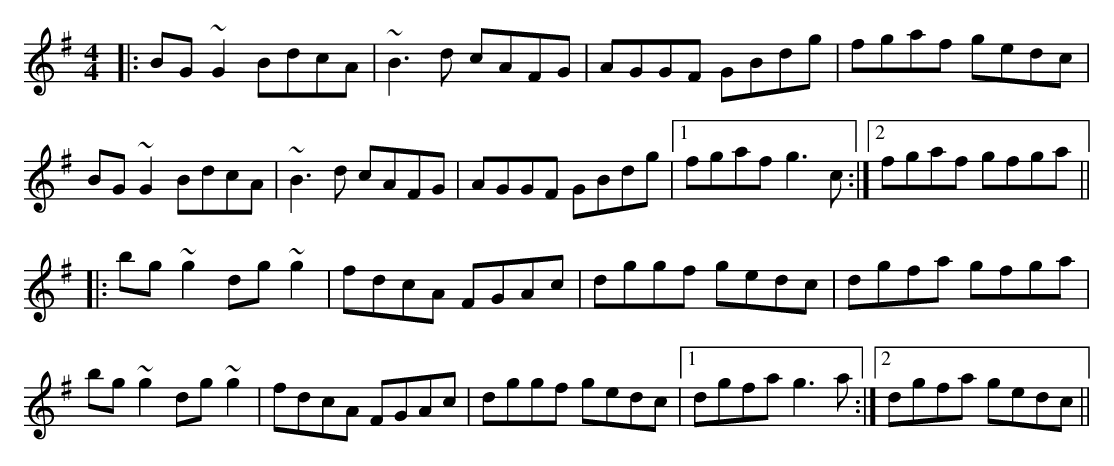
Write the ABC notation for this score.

X:1
M:4/4
K:G
|:BG~G2 BdcA|~B3d cAFG|AGGF GBdg|fgaf gedc|
BG~G2 BdcA|~B3d cAFG|AGGF GBdg|1 fgaf g3c:|2 fgaf gfga||
|:bg~g2 dg~g2|fdcA FGAc|dggf gedc|dgfa gfga|
bg~g2 dg~g2|fdcA FGAc|dggf gedc|1 dgfa g3a:|2 dgfa gedc||
